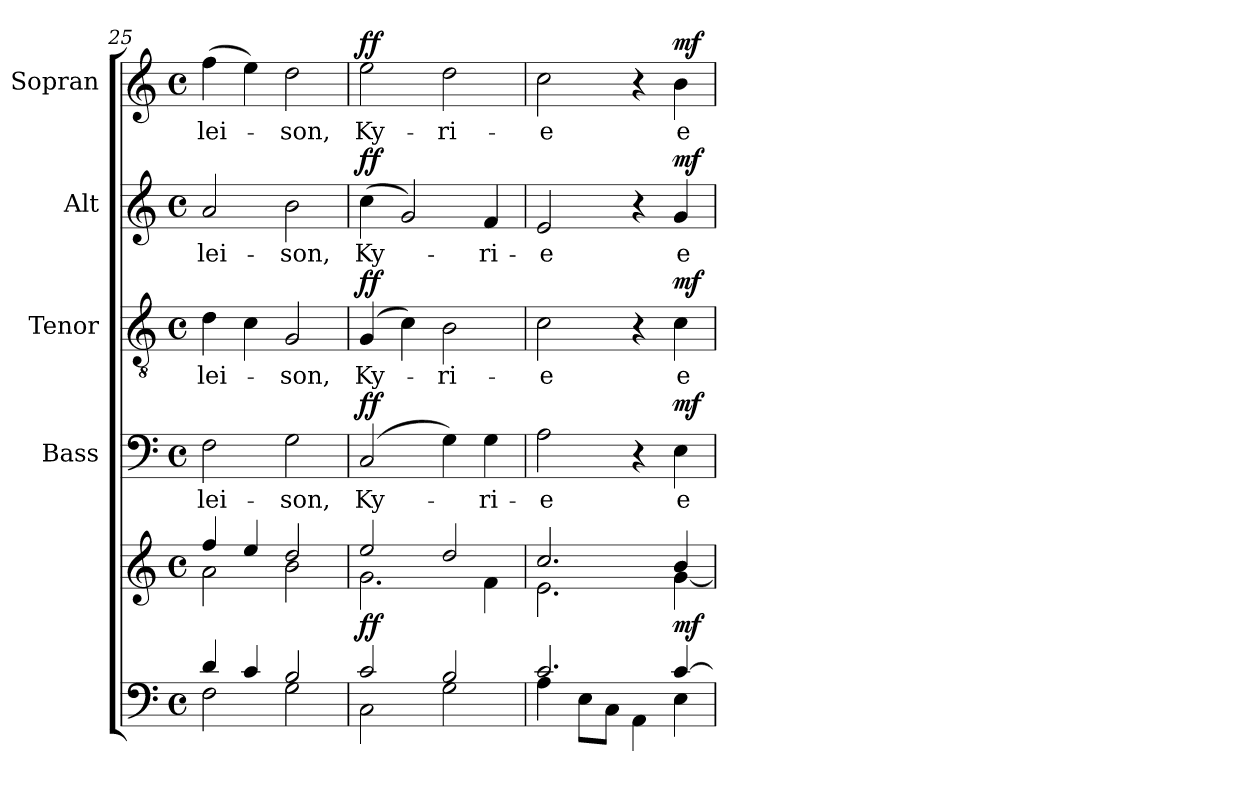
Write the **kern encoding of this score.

**kern	**kern	**dynam	**kern	**text	**dynam	**kern	**text	**dynam	**kern	**text	**dynam	**kern	**text	**dynam
*part5	*part5	*part5	*part4	*part4	*part4	*part3	*part3	*part3	*part2	*part2	*part2	*part1	*part1	*part1
*staff6	*staff5	*staff5/6	*staff4	*staff4	*staff4	*staff3	*staff3	*staff3	*staff2	*staff2	*staff2	*staff1	*staff1	*staff1
*	*	*	*I"Bass	*	*	*I"Tenor	*	*	*I"Alt	*	*	*I"Sopran	*	*
*	*	*	*I'B.	*	*	*I'T.	*	*	*I'A.	*	*	*I'S.	*	*
*clefF4	*clefG2	*	*clefF4	*	*	*clefGv2	*	*	*clefG2	*	*	*clefG2	*	*
*k[]	*k[]	*	*k[]	*	*	*k[]	*	*	*k[]	*	*	*k[]	*	*
*C:	*C:	*	*C:	*	*	*C:	*	*	*C:	*	*	*C:	*	*
*M4/4	*M4/4	*	*M4/4	*	*	*M4/4	*	*	*M4/4	*	*	*M4/4	*	*
*met(c)	*met(c)	*	*met(c)	*	*	*met(c)	*	*	*met(c)	*	*	*met(c)	*	*
=25	=25	=25	=25	=25	=25	=25	=25	=25	=25	=25	=25	=25	=25	=25
*^	*^	*	*	*	*	*	*	*	*	*	*	*	*	*
!	!	!	!	!	!	!LO:LY:b	!	!	!LO:LY:b	!	!	!LO:LY:b	!	!	!LO:LY:b	!
4d/	2F\	4ff/	2a\	.	2F\	-lei-	.	4d\	-lei-	.	2a/	-lei-	.	(>4ff\	-lei-	.
4c/	.	4ee/	.	.	.	.	.	4c\	.	.	.	.	.	4ee\)	.	.
!	!	!	!	!	!	!LO:LY:b	!	!	!LO:LY:b	!	!	!LO:LY:b	!	!	!LO:LY:b	!
2B/	2G\	2dd/	2b\	.	2G\	-son,	.	2G/	-son,	.	2b\	-son,	.	2dd\	-son,	.
=26	=26	=26	=26	=26	=26	=26	=26	=26	=26	=26	=26	=26	=26	=26	=26	=26
!	!	!	!	!LO:DY:b	!	!LO:LY:b	!LO:DY:a	!	!LO:LY:b	!LO:DY:a	!	!LO:LY:b	!LO:DY:a	!	!LO:LY:b	!LO:DY:a
2c/	2C\	2ee/	2.g\	ff	(2C/	Ky-	ff	(4G/	Ky-	ff	(>4cc\	Ky-	ff	2ee\	Ky-	ff
.	.	.	.	.	.	.	.	4c\)	.	.	2g/)	.	.	.	.	.
!	!	!	!	!	!	!	!	!	!LO:LY:b	!	!	!	!	!	!LO:LY:b	!
2B/	2G\	2dd/	.	.	4G\)	.	.	2B\	-ri-	.	.	.	.	2dd\	-ri-	.
!	!	!	!	!	!	!LO:LY:b	!	!	!	!	!	!LO:LY:b	!	!	!	!
.	.	.	4f\	.	4G\	-ri-	.	.	.	.	4f/	-ri-	.	.	.	.
=27	=27	=27	=27	=27	=27	=27	=27	=27	=27	=27	=27	=27	=27	=27	=27	=27
!	!	!	!	!	!	!LO:LY:b	!	!	!LO:LY:b	!	!	!LO:LY:b	!	!	!LO:LY:b	!
2.c/	4A\	2.cc/	2.e\	.	2A\	-e	.	2c\	-e	.	2e/	-e	.	2cc\	-e	.
.	8E\L	.	.	.	.	.	.	.	.	.	.	.	.	.	.	.
.	8C\J	.	.	.	.	.	.	.	.	.	.	.	.	.	.	.
.	4AA\	.	.	.	4r	.	.	4r	.	.	4r	.	.	4r	.	.
!	!	!	!	!LO:DY:b	!	!LO:LY:b	!LO:DY:a	!	!LO:LY:b	!LO:DY:a	!	!LO:LY:b	!LO:DY:a	!	!LO:LY:b	!LO:DY:a
[>4c/	4E\	4b/	[<4g\	mf	4E\	e-	mf	4c\	e-	mf	4g/	e-	mf	4b\	e-	mf
*v	*v	*	*	*	*	*	*	*	*	*	*	*	*	*	*	*
*	*v	*v	*	*	*	*	*	*	*	*	*	*	*	*	*
=	=	=	=	=	=	=	=	=	=	=	=	=	=	=
*-	*-	*-	*-	*-	*-	*-	*-	*-	*-	*-	*-	*-	*-	*-
